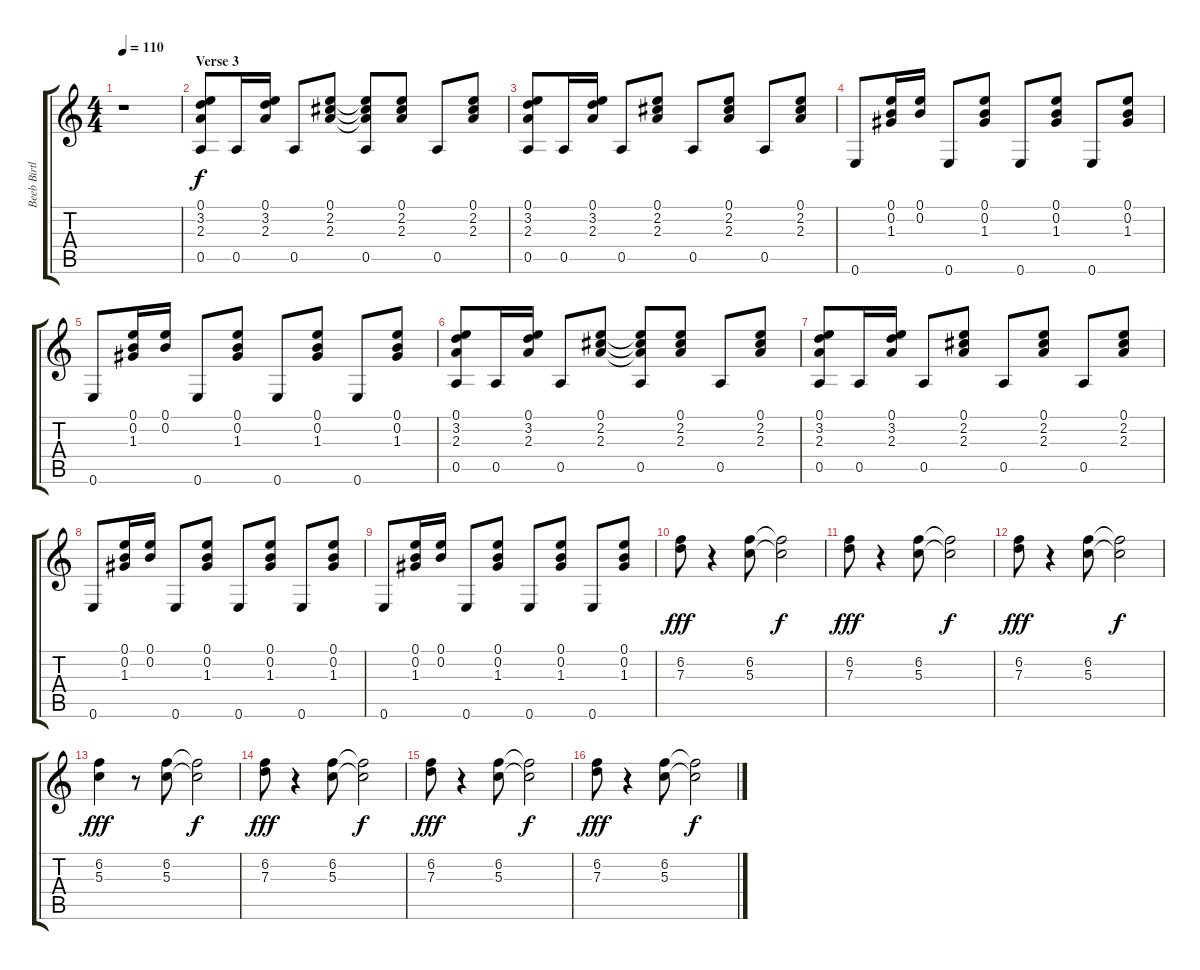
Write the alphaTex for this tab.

\track ("Beeb Birtles" "Beeb Birtl") {instrument acousticguitarsteel}
\staff {score tabs}
\tuning (E4 B3 G3 D3 A2 E2) {hide}
\ts (4 4)
\tempo 110
\clef g2
\ks c
r.1{dy ff} |
\section ("" "Verse 3")
(0.1 3.2 2.3 0.5).8{dy f instrument acousticguitarsteel} 0.5.16 (0.1 3.2 2.3).16 0.5.8 (0.1 2.2 2.3).8 (0.1{t} 2.2{t} 2.3{t} 0.5).8 (0.1 2.2 2.3).8 0.5.8 (0.1 2.2 2.3).8 |
(0.1 3.2 2.3 0.5).8 0.5.16 (0.1 3.2 2.3).16 0.5.8 (0.1 2.2 2.3).8 0.5.8 (0.1 2.2 2.3).8 0.5.8 (0.1 2.2 2.3).8 |
0.6.8 (0.1 0.2 1.3).16 (0.1 0.2).16 0.6.8 (0.1 0.2 1.3).8 0.6.8 (0.1 0.2 1.3).8 0.6.8 (0.1 0.2 1.3).8 |
0.6.8 (0.1 0.2 1.3).16 (0.1 0.2).16 0.6.8 (0.1 0.2 1.3).8 0.6.8 (0.1 0.2 1.3).8 0.6.8 (0.1 0.2 1.3).8 |
(0.1 3.2 2.3 0.5).8 0.5.16 (0.1 3.2 2.3).16 0.5.8 (0.1 2.2 2.3).8 (0.1{t} 2.2{t} 2.3{t} 0.5).8 (0.1 2.2 2.3).8 0.5.8 (0.1 2.2 2.3).8 |
(0.1 3.2 2.3 0.5).8 0.5.16 (0.1 3.2 2.3).16 0.5.8 (0.1 2.2 2.3).8 0.5.8 (0.1 2.2 2.3).8 0.5.8 (0.1 2.2 2.3).8 |
0.6.8 (0.1 0.2 1.3).16 (0.1 0.2).16 0.6.8 (0.1 0.2 1.3).8 0.6.8 (0.1 0.2 1.3).8 0.6.8 (0.1 0.2 1.3).8 |
0.6.8 (0.1 0.2 1.3).16 (0.1 0.2).16 0.6.8 (0.1 0.2 1.3).8 0.6.8 (0.1 0.2 1.3).8 0.6.8 (0.1 0.2 1.3).8 |
(6.2 7.3).8{dy fff volume 13 instrument overdrivenguitar} r.4 (6.2 5.3).8 (6.2{t} 5.3{t}).2{dy f} |
(6.2 7.3).8{dy fff} r.4 (6.2 5.3).8 (6.2{t} 5.3{t}).2{dy f} |
(6.2 7.3).8{dy fff} r.4 (6.2 5.3).8 (6.2{t} 5.3{t}).2{dy f} |
(6.2 5.3).4{dy fff} r.8 (6.2 5.3).8 (6.2{t} 5.3{t}).2{dy f} |
(6.2 7.3).8{dy fff} r.4 (6.2 5.3).8 (6.2{t} 5.3{t}).2{dy f} |
(6.2 7.3).8{dy fff} r.4 (6.2 5.3).8 (6.2{t} 5.3{t}).2{dy f} |
(6.2 7.3).8{dy fff} r.4 (6.2 5.3).8 (6.2{t} 5.3{t}).2{dy f}
